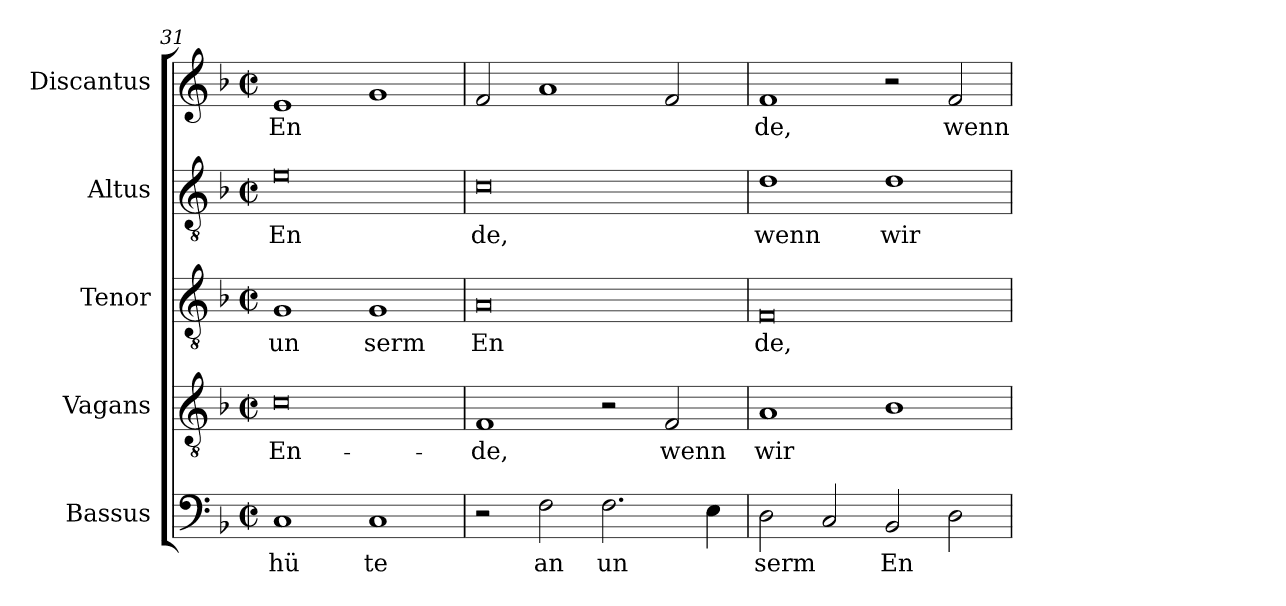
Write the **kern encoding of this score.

**kern	**text	**kern	**text	**kern	**text	**kern	**text	**kern	**text
*part5	*part5	*part4	*part4	*part3	*part3	*part2	*part2	*part1	*part1
*staff5	*staff5	*staff4	*staff4	*staff3	*staff3	*staff2	*staff2	*staff1	*staff1
*I"Bassus	*	*I"Vagans	*	*I"Tenor	*	*I"Altus	*	*I"Discantus	*
*clefF4	*	*clefGv2	*	*clefGv2	*	*clefGv2	*	*clefG2	*
*k[b-]	*	*k[b-]	*	*k[b-]	*	*k[b-]	*	*k[b-]	*
*F:	*	*F:	*	*F:	*	*F:	*	*F:	*
*M2/2	*	*M2/2	*	*M2/2	*	*M2/2	*	*M2/2	*
*met(c|)	*	*met(c|)	*	*met(c|)	*	*met(c|)	*	*met(c|)	*
=31	=31	=31	=31	=31	=31	=31	=31	=31	=31
!	!LO:LY:b:cj	!	!LO:LY:b:cj	!	!LO:LY:b:cj	!	!LO:LY:b:cj	!	!LO:LY:b:cj
1C	hü	0c	En-	1G	un	0e	En	1e	En
!	!LO:LY:b:cj	!	!	!	!LO:LY:b:cj	!	!	!	!LO:LY:b:cj
1C	te	.	.	1G	serm	.	.	1g	.
=32	=32	=32	=32	=32	=32	=32	=32	=32	=32
!	!	!	!LO:LY:b:cj	!	!LO:LY:b:cj	!	!LO:LY:b:cj	!	!LO:LY:b:cj
2r	.	1F	-de,	0A	En	0c	de,	2f/	.
!	!LO:LY:b:cj	!	!	!	!	!	!	!	!LO:LY:b:cj
2F\	an	.	.	.	.	.	.	1a	.
!	!LO:LY:b:cj	!	!	!	!	!	!	!	!
2.F\	un	2r	.	.	.	.	.	.	.
!	!	!	!LO:LY:b:cj	!	!	!	!	!	!LO:LY:b:cj
.	.	2F/	wenn	.	.	.	.	2f/	.
!	!LO:LY:b:cj	!	!	!	!	!	!	!	!
4E\	.	.	.	.	.	.	.	.	.
=33	=33	=33	=33	=33	=33	=33	=33	=33	=33
!	!LO:LY:b:cj	!	!LO:LY:b:cj	!	!LO:LY:b:cj	!	!LO:LY:b:cj	!	!LO:LY:b:cj
2D\	serm	1A	wir	0F	de,	1d	wenn	1f	de,
!	!LO:LY:b:cj	!	!	!	!	!	!	!	!
2C/	.	.	.	.	.	.	.	.	.
!	!LO:LY:b:cj	!	!LO:LY:b:cj	!	!	!	!LO:LY:b:cj	!	!
2BB-/	En	1B-	.	.	.	1d	wir	2r	.
!	!LO:LY:b:cj	!	!	!	!	!	!	!	!LO:LY:b:cj
2D\	.	.	.	.	.	.	.	2f/	wenn
=	=	=	=	=	=	=	=	=	=
*-	*-	*-	*-	*-	*-	*-	*-	*-	*-
